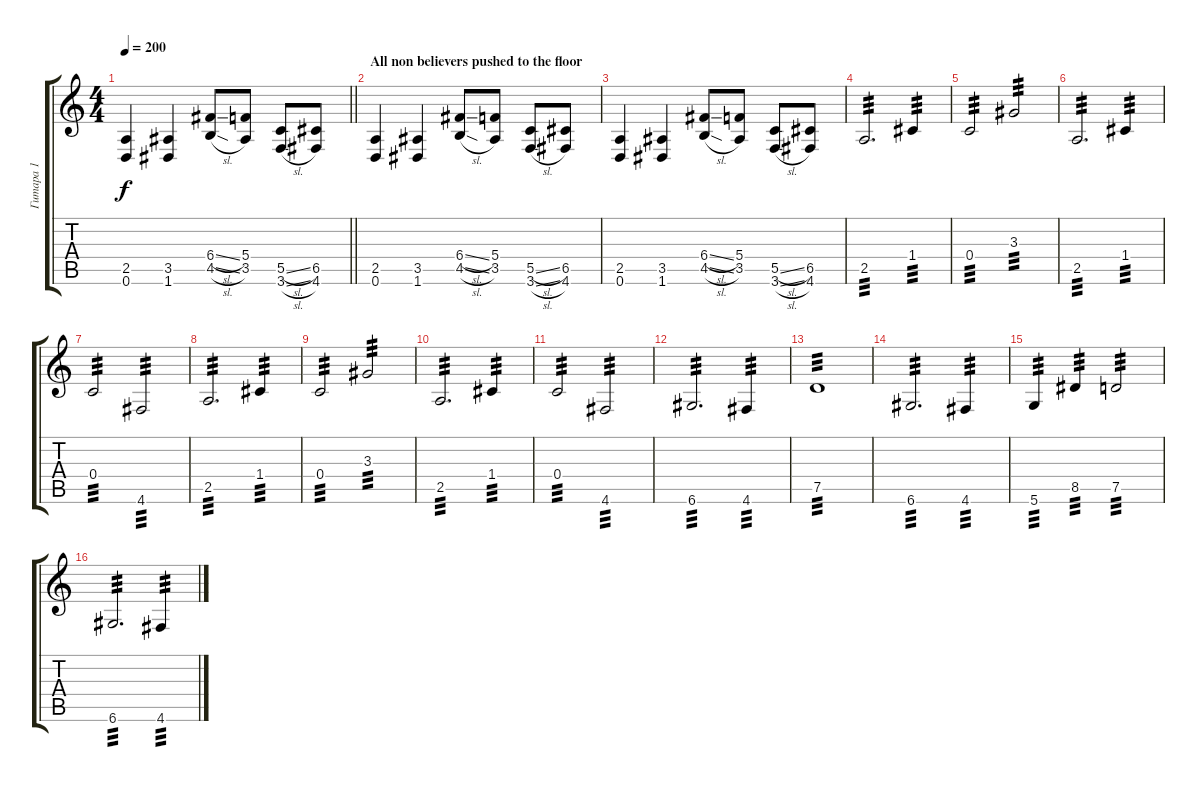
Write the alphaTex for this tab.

\track ("Гитара 1" "Гитара 1") {instrument distortionguitar}
\staff {score tabs}
\tuning (D4 A3 F3 C3 G2 D2) {hide}
\ts (4 4)
\tempo 200
\clef g2
\barLineRight lightlight
\ks c
(2.5 0.6).4{dy f} (3.5 1.6).4 (6.4{sl} 4.5{sl}).8 (5.4 3.5).8 (5.5{sl} 3.6{sl}).8 (6.5 4.6).8 |
\section ("" "All non believers pushed to the floor")
(2.5 0.6).4 (3.5 1.6).4 (6.4{sl} 4.5{sl}).8 (5.4 3.5).8 (5.5{sl} 3.6{sl}).8 (6.5 4.6).8 |
(2.5 0.6).4 (3.5 1.6).4 (6.4{sl} 4.5{sl}).8 (5.4 3.5).8 (5.5{sl} 3.6{sl}).8 (6.5 4.6).8 |
2.5.2{d tp 3} 1.4.4{tp 3} |
0.4.2{tp 3} 3.3.2{tp 3} |
2.5.2{d tp 3} 1.4.4{tp 3} |
0.4.2{tp 3} 4.6.2{tp 3} |
2.5.2{d tp 3} 1.4.4{tp 3} |
0.4.2{tp 3} 3.3.2{tp 3} |
2.5.2{d tp 3} 1.4.4{tp 3} |
0.4.2{tp 3} 4.6.2{tp 3} |
6.6.2{d tp 3} 4.6.4{tp 3} |
7.5.1{tp 3} |
6.6.2{d tp 3} 4.6.4{tp 3} |
5.6.4{tp 3} 8.5.4{tp 3} 7.5.2{tp 3} |
6.6.2{d tp 3} 4.6.4{tp 3}
